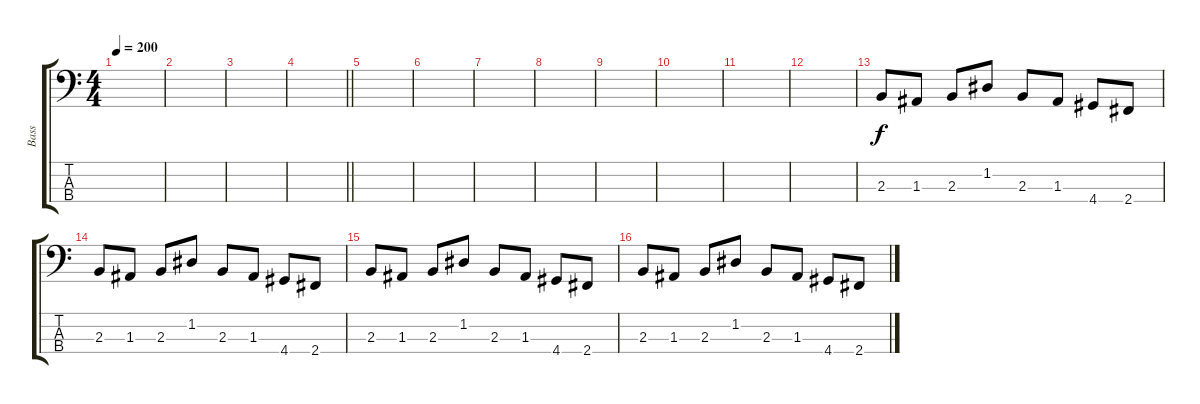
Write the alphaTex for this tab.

\track ("Bass" "Bass") {instrument electricbassfinger}
\staff {score tabs}
\tuning (G2 D2 A1 E1) {hide}
\ts (4 4)
\tempo 200
\clef f4
\ks c
|
|
|
\barLineRight lightlight
|
|
|
|
|
|
|
|
|
2.3.8 1.3.8 2.3.8 1.2.8 2.3.8 1.3.8 4.4.8 2.4.8 |
2.3.8 1.3.8 2.3.8 1.2.8 2.3.8 1.3.8 4.4.8 2.4.8 |
2.3.8 1.3.8 2.3.8 1.2.8 2.3.8 1.3.8 4.4.8 2.4.8 |
2.3.8 1.3.8 2.3.8 1.2.8 2.3.8 1.3.8 4.4.8 2.4.8
